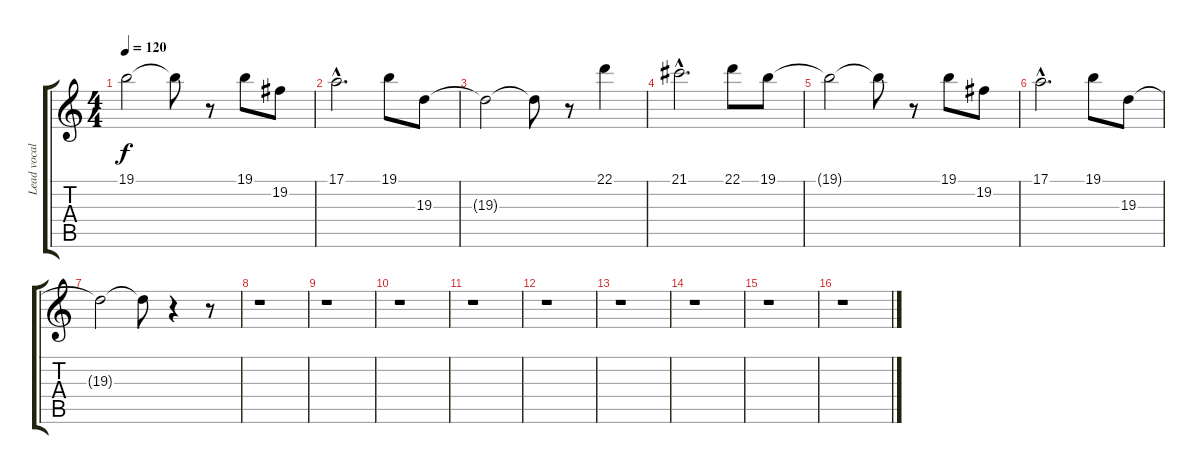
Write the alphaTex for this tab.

\track ("Lead vocals" "Lead vocal") {instrument oboe}
\staff {score tabs}
\tuning (E4 B3 G3 D3 A2 E2) {hide}
\ts (4 4)
\tempo 120
\clef g2
\ks c
19.1{t}.2{dy f} 19.1{t}.8 r.8 19.1.8 19.2.8 |
17.1{hac}.2{d} 19.1.8 19.3.8 |
19.3{t}.2 19.3{t}.8 r.8 22.1.4 |
21.1{hac}.2{d} 22.1.8 19.1.8 |
19.1{t}.2 19.1{t}.8 r.8 19.1.8 19.2.8 |
17.1{hac}.2{d} 19.1.8 19.3.8 |
19.3{t}.2 19.3{t}.8 r.4 r.8 |
r.1 |
r.1 |
r.1 |
r.1 |
r.1 |
r.1 |
r.1 |
r.1 |
r.1
